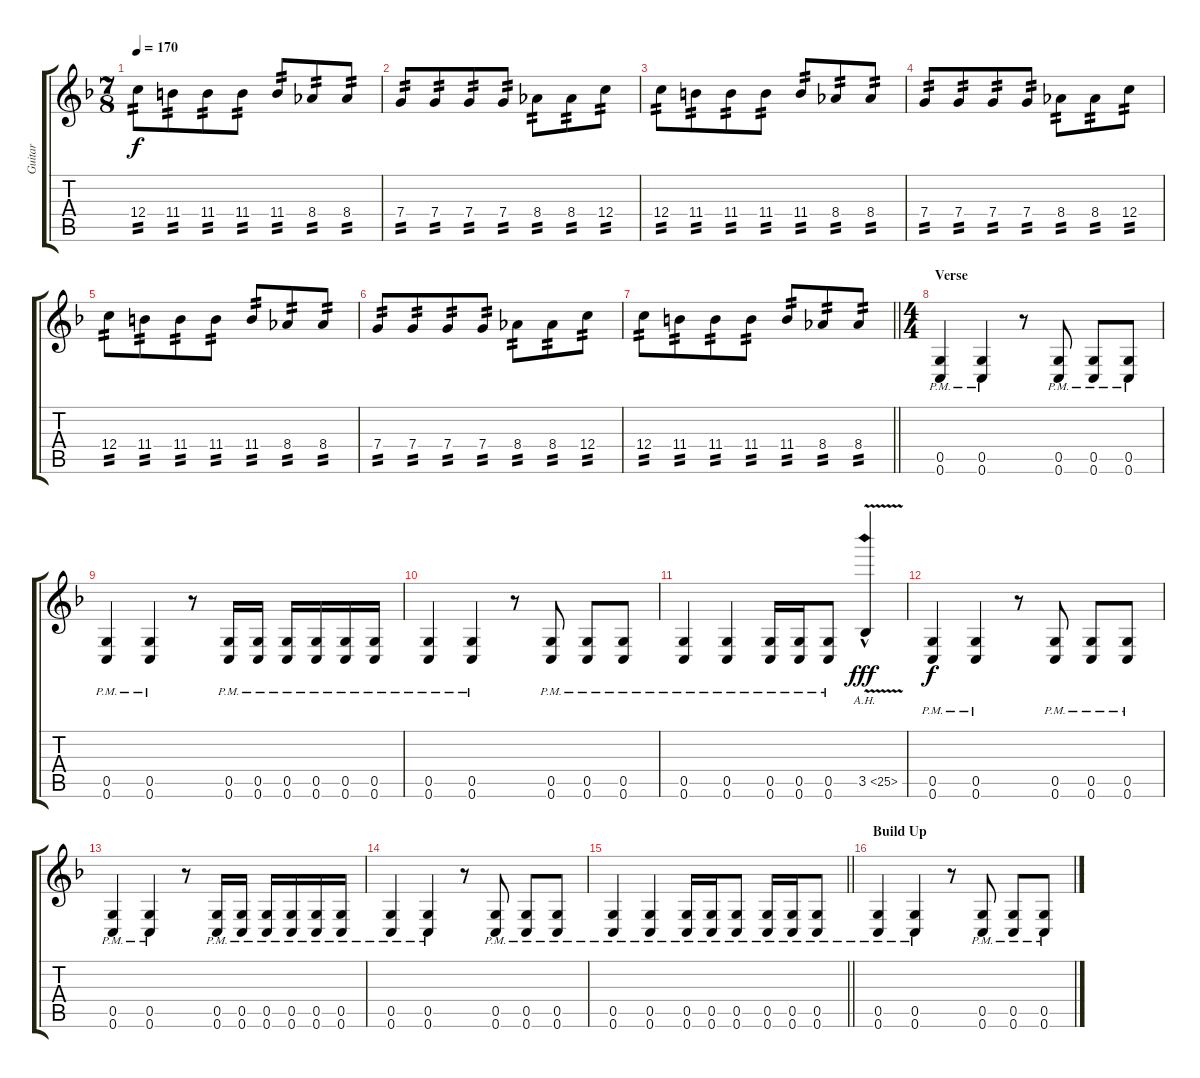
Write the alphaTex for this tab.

\track ("Guitar" "Guitar") {instrument distortionguitar}
\staff {score tabs}
\tuning (D4 A3 F3 C3 G2 C2) {hide}
\ts (7 8)
\tempo 170
\clef g2
\ks dminor
12.4.8{tp 2 dy f} 11.4.8{tp 2} 11.4.8{tp 2} 11.4.8{tp 2} 11.4.8{tp 2} 8.4.8{tp 2} 8.4.8{tp 2} |
7.4.8{tp 2} 7.4.8{tp 2} 7.4.8{tp 2} 7.4.8{tp 2} 8.4.8{tp 2} 8.4.8{tp 2} 12.4.8{tp 2} |
12.4.8{tp 2} 11.4.8{tp 2} 11.4.8{tp 2} 11.4.8{tp 2} 11.4.8{tp 2} 8.4.8{tp 2} 8.4.8{tp 2} |
7.4.8{tp 2} 7.4.8{tp 2} 7.4.8{tp 2} 7.4.8{tp 2} 8.4.8{tp 2} 8.4.8{tp 2} 12.4.8{tp 2} |
12.4.8{tp 2} 11.4.8{tp 2} 11.4.8{tp 2} 11.4.8{tp 2} 11.4.8{tp 2} 8.4.8{tp 2} 8.4.8{tp 2} |
7.4.8{tp 2} 7.4.8{tp 2} 7.4.8{tp 2} 7.4.8{tp 2} 8.4.8{tp 2} 8.4.8{tp 2} 12.4.8{tp 2} |
\barLineRight lightlight
12.4.8{tp 2} 11.4.8{tp 2} 11.4.8{tp 2} 11.4.8{tp 2} 11.4.8{tp 2} 8.4.8{tp 2} 8.4.8{tp 2} |
\ts (4 4)
\section ("" "Verse")
(0.5{pm} 0.6{pm}).4 (0.5{pm} 0.6{pm}).4 r.8 (0.5{pm} 0.6{pm}).8 (0.5{pm} 0.6{pm}).8 (0.5{pm} 0.6{pm}).8 |
(0.5{pm} 0.6{pm}).4 (0.5{pm} 0.6{pm}).4 r.8 (0.5{pm} 0.6{pm}).16 (0.5{pm} 0.6{pm}).16 (0.5{pm} 0.6{pm}).16 (0.5{pm} 0.6{pm}).16 (0.5{pm} 0.6{pm}).16 (0.5{pm} 0.6{pm}).16 |
(0.5{pm} 0.6{pm}).4 (0.5{pm} 0.6{pm}).4 r.8 (0.5{pm} 0.6{pm}).8 (0.5{pm} 0.6{pm}).8 (0.5{pm} 0.6{pm}).8 |
(0.5{pm} 0.6{pm}).4 (0.5{pm} 0.6{pm}).4 (0.5{pm} 0.6{pm}).16 (0.5{pm} 0.6{pm}).16 (0.5{pm} 0.6{pm}).8 3.5{ah 22 v hac}.4{dy fff} |
(0.5{pm} 0.6{pm}).4{dy f} (0.5{pm} 0.6{pm}).4 r.8 (0.5{pm} 0.6{pm}).8 (0.5{pm} 0.6{pm}).8 (0.5{pm} 0.6{pm}).8 |
(0.5{pm} 0.6{pm}).4 (0.5{pm} 0.6{pm}).4 r.8 (0.5{pm} 0.6{pm}).16 (0.5{pm} 0.6{pm}).16 (0.5{pm} 0.6{pm}).16 (0.5{pm} 0.6{pm}).16 (0.5{pm} 0.6{pm}).16 (0.5{pm} 0.6{pm}).16 |
(0.5{pm} 0.6{pm}).4 (0.5{pm} 0.6{pm}).4 r.8 (0.5{pm} 0.6{pm}).8 (0.5{pm} 0.6{pm}).8 (0.5{pm} 0.6{pm}).8 |
\barLineRight lightlight
(0.5{pm} 0.6{pm}).4 (0.5{pm} 0.6{pm}).4 (0.5{pm} 0.6{pm}).16 (0.5{pm} 0.6{pm}).16 (0.5{pm} 0.6{pm}).8 (0.5{pm} 0.6{pm}).16 (0.5{pm} 0.6{pm}).16 (0.5{pm} 0.6{pm}).8 |
\section ("" "Build Up")
(0.5{pm} 0.6{pm}).4{volume 11} (0.5{pm} 0.6{pm}).4 r.8 (0.5{pm} 0.6{pm}).8 (0.5{pm} 0.6{pm}).8 (0.5{pm} 0.6{pm}).8
